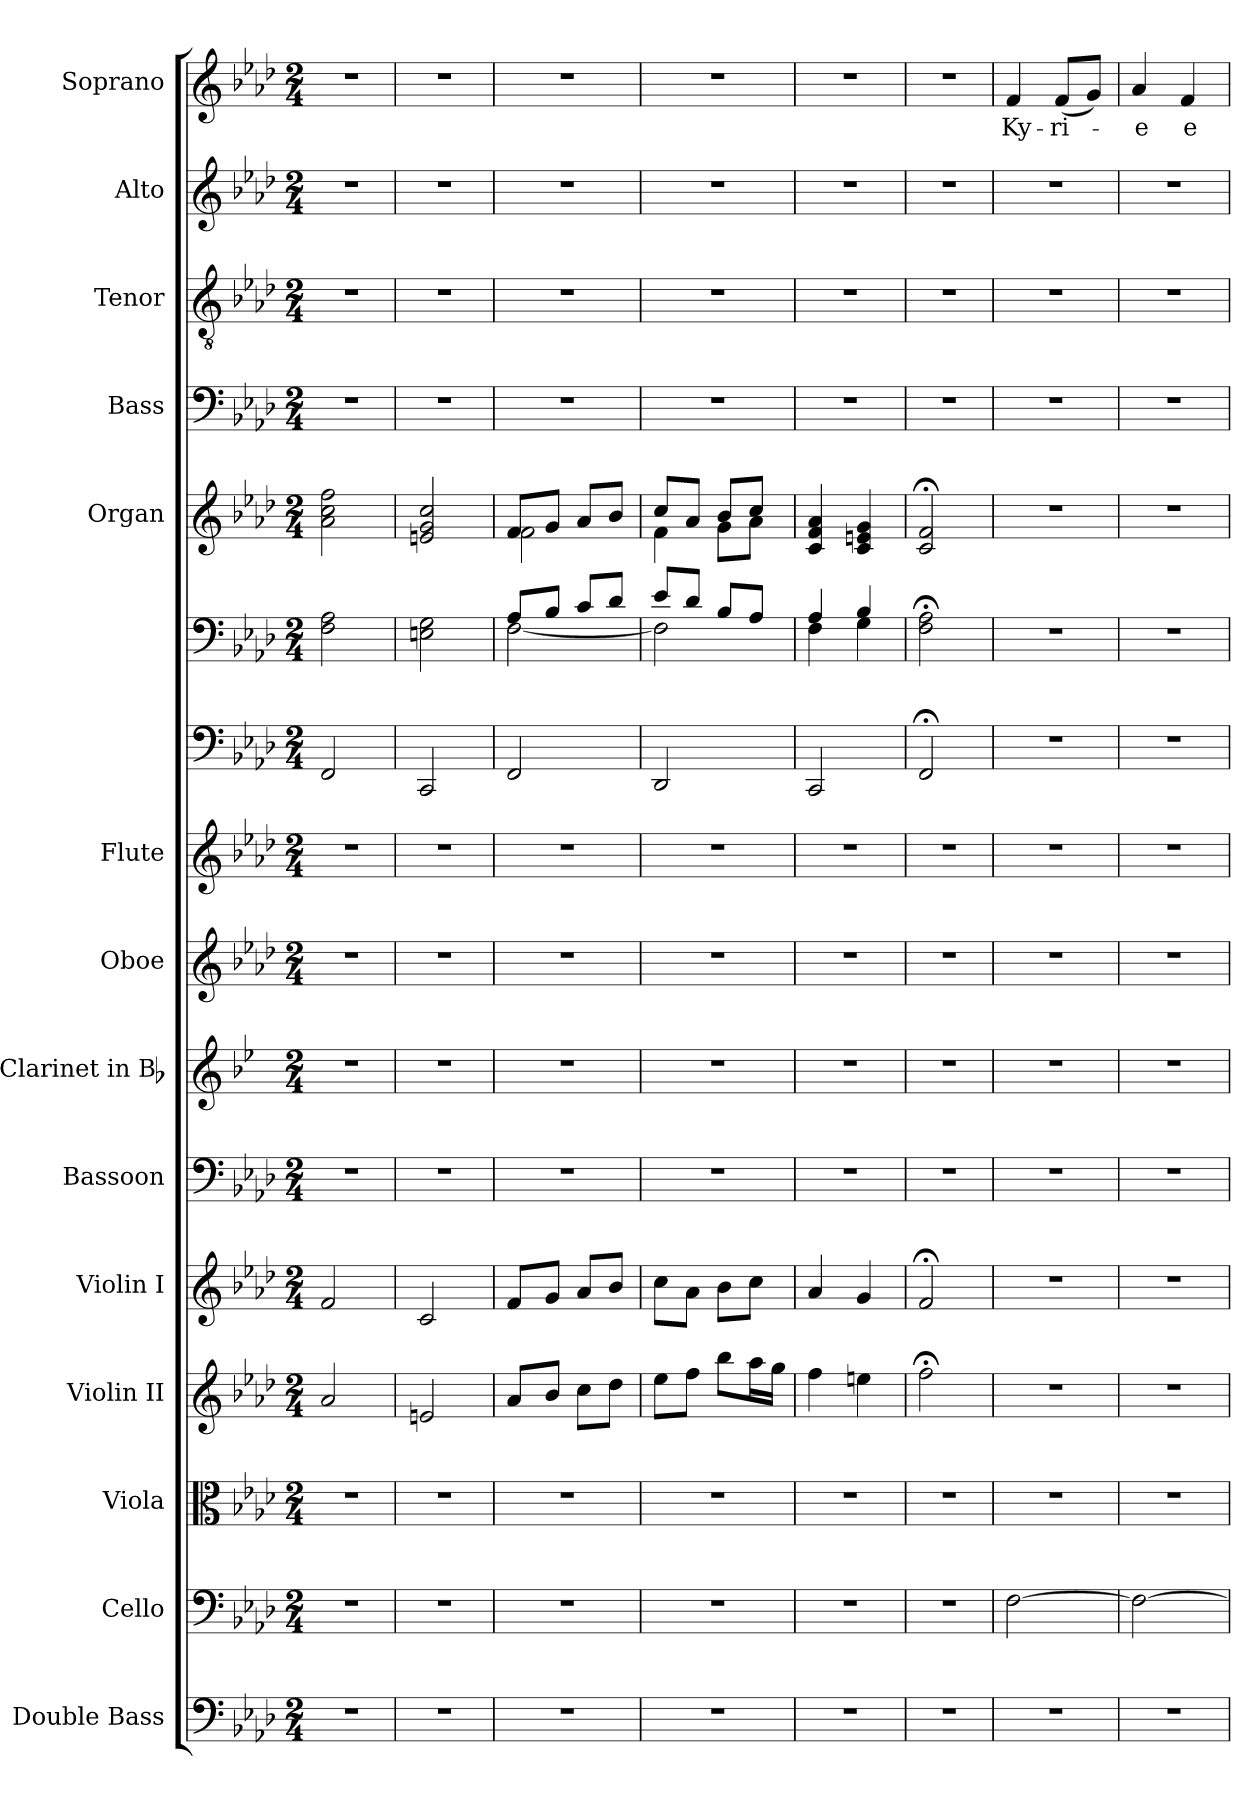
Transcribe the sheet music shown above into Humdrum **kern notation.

**kern	**kern	**kern	**kern	**kern	**kern	**kern	**kern	**kern	**kern	**kern	**kern	**kern	**kern	**kern	**kern	**text
*part16	*part15	*part14	*part13	*part12	*part11	*part10	*part9	*part8	*part7	*part6	*part5	*part4	*part3	*part2	*part1	*part1
*staff16	*staff15	*staff14	*staff13	*staff12	*staff11	*staff10	*staff9	*staff8	*staff7	*staff6	*staff5	*staff4	*staff3	*staff2	*staff1	*staff1
*I"Double Bass	*I"Cello	*I"Viola	*I"Violin II	*I"Violin I	*I"Bassoon	*I"Clarinet in Bb	*I"Oboe	*I"Flute	*	*	*I"Organ	*I"Bass	*I"Tenor	*I"Alto	*I"Soprano	*
*I'D.B.	*	*I'Vla.	*I'Vln. II	*I'Vln. I	*I'Bsn.	*	*I'Ob.	*I'Fl.	*	*	*	*I'B	*I'T	*I'A	*I'S	*
*clefF4	*clefF4	*clefC3	*clefG2	*clefG2	*clefF4	*clefG2	*clefG2	*clefG2	*clefF4	*clefF4	*clefG2	*clefF4	*clefGv2	*clefG2	*clefG2	*
*ITrd7c12	*	*	*	*	*	*ITrd1c2	*	*ITrd-7c-12	*	*	*	*	*	*	*	*
*k[b-e-a-d-]	*k[b-e-a-d-]	*k[b-e-a-d-]	*k[b-e-a-d-]	*k[b-e-a-d-]	*k[b-e-a-d-]	*k[b-e-a-d-]	*k[b-e-a-d-]	*k[b-e-a-d-]	*k[b-e-a-d-]	*k[b-e-a-d-]	*k[b-e-a-d-]	*k[b-e-a-d-]	*k[b-e-a-d-]	*k[b-e-a-d-]	*k[b-e-a-d-]	*
*f:	*f:	*f:	*f:	*f:	*f:	*f:	*f:	*f:	*f:	*f:	*f:	*f:	*f:	*f:	*f:	*
*M2/4	*M2/4	*M2/4	*M2/4	*M2/4	*M2/4	*M2/4	*M2/4	*M2/4	*M2/4	*M2/4	*M2/4	*M2/4	*M2/4	*M2/4	*M2/4	*
*MM76	*MM76	*MM76	*MM76	*MM76	*MM76	*MM76	*MM76	*MM76	*MM76	*MM76	*MM76	*MM76	*MM76	*MM76	*MM76	*
=1	=1	=1	=1	=1	=1	=1	=1	=1	=1	=1	=1	=1	=1	=1	=1	=1
2r	2r	2r	2a-/	2f/	2r	2r	2r	2r	2FF/	2F\ 2A-\	2a-\ 2cc\ 2ff\	2r	2r	2r	2r	.
=2	=2	=2	=2	=2	=2	=2	=2	=2	=2	=2	=2	=2	=2	=2	=2	=2
2r	2r	2r	2en/	2c/	2r	2r	2r	2r	2CC/	2En\ 2G\	2en/ 2g/ 2cc/	2r	2r	2r	2r	.
=3	=3	=3	=3	=3	=3	=3	=3	=3	=3	=3	=3	=3	=3	=3	=3	=3
*	*	*	*	*	*	*	*	*	*	*^	*^	*	*	*	*	*
2r	2r	2r	8a-/L	8f/L	2r	2r	2r	2r	2FF/	8A-/L	[<2F\	8f/L	2f\	2r	2r	2r	2r	.
.	.	.	8b-/J	8g/J	.	.	.	.	.	8B-/J	.	8g/J	.	.	.	.	.	.
.	.	.	8cc\L	8a-/L	.	.	.	.	.	8c/L	.	8a-/L	.	.	.	.	.	.
.	.	.	8dd-\J	8b-/J	.	.	.	.	.	8d-/J	.	8b-/J	.	.	.	.	.	.
=4	=4	=4	=4	=4	=4	=4	=4	=4	=4	=4	=4	=4	=4	=4	=4	=4	=4	=4
2r	2r	2r	8ee-\L	8cc\L	2r	2r	2r	2r	2DD-/	8e-/L	2F\]	8cc/L	4f\	2r	2r	2r	2r	.
.	.	.	8ff\J	8a-\J	.	.	.	.	.	8d-/J	.	8a-/J	.	.	.	.	.	.
.	.	.	8bb-\L	8b-\L	.	.	.	.	.	8B-/L	.	8b-/L	8g\L	.	.	.	.	.
.	.	.	16aa-\L	8cc\J	.	.	.	.	.	8A-/J	.	8cc/J	8a-\J	.	.	.	.	.
.	.	.	16gg\JJ	.	.	.	.	.	.	.	.	.	.	.	.	.	.	.
*	*	*	*	*	*	*	*	*	*	*	*	*v	*v	*	*	*	*	*
=5	=5	=5	=5	=5	=5	=5	=5	=5	=5	=5	=5	=5	=5	=5	=5	=5	=5
2r	2r	2r	4ff\	4a-/	2r	2r	2r	2r	2CC/	4A-/	4F\	4c/ 4f/ 4a-/	2r	2r	2r	2r	.
.	.	.	4een\	4g/	.	.	.	.	.	4B-/	4G\	4c/ 4en/ 4g/	.	.	.	.	.
*	*	*	*	*	*	*	*	*	*	*v	*v	*	*	*	*	*	*
=6	=6	=6	=6	=6	=6	=6	=6	=6	=6	=6	=6	=6	=6	=6	=6	=6
2r	2r	2r	2ff;<\	2f;</	2r	2r	2r	2r	2FF;</	2F\;< 2A-\;<	2c/;< 2f/;<	2r	2r	2r	2r	.
=7	=7	=7	=7	=7	=7	=7	=7	=7	=7	=7	=7	=7	=7	=7	=7	=7
!	!	!	!	!	!	!	!	!	!	!	!	!	!	!	!	!LO:LY:b
2r	[2F\	2r	2r	2r	2r	2r	2r	2r	2r	2r	2r	2r	2r	2r	4f/	Ky-
!	!	!	!	!	!	!	!	!	!	!	!	!	!	!	!	!LO:LY:b
.	.	.	.	.	.	.	.	.	.	.	.	.	.	.	(<8f/L	-ri-
.	.	.	.	.	.	.	.	.	.	.	.	.	.	.	8g/J)	.
=8	=8	=8	=8	=8	=8	=8	=8	=8	=8	=8	=8	=8	=8	=8	=8	=8
!	!	!	!	!	!	!	!	!	!	!	!	!	!	!	!	!LO:LY:b
2r	2F\_	2r	2r	2r	2r	2r	2r	2r	2r	2r	2r	2r	2r	2r	4a-/	-e
!	!	!	!	!	!	!	!	!	!	!	!	!	!	!	!	!LO:LY:b
.	.	.	.	.	.	.	.	.	.	.	.	.	.	.	4f/	e-
=	=	=	=	=	=	=	=	=	=	=	=	=	=	=	=	=
*-	*-	*-	*-	*-	*-	*-	*-	*-	*-	*-	*-	*-	*-	*-	*-	*-
